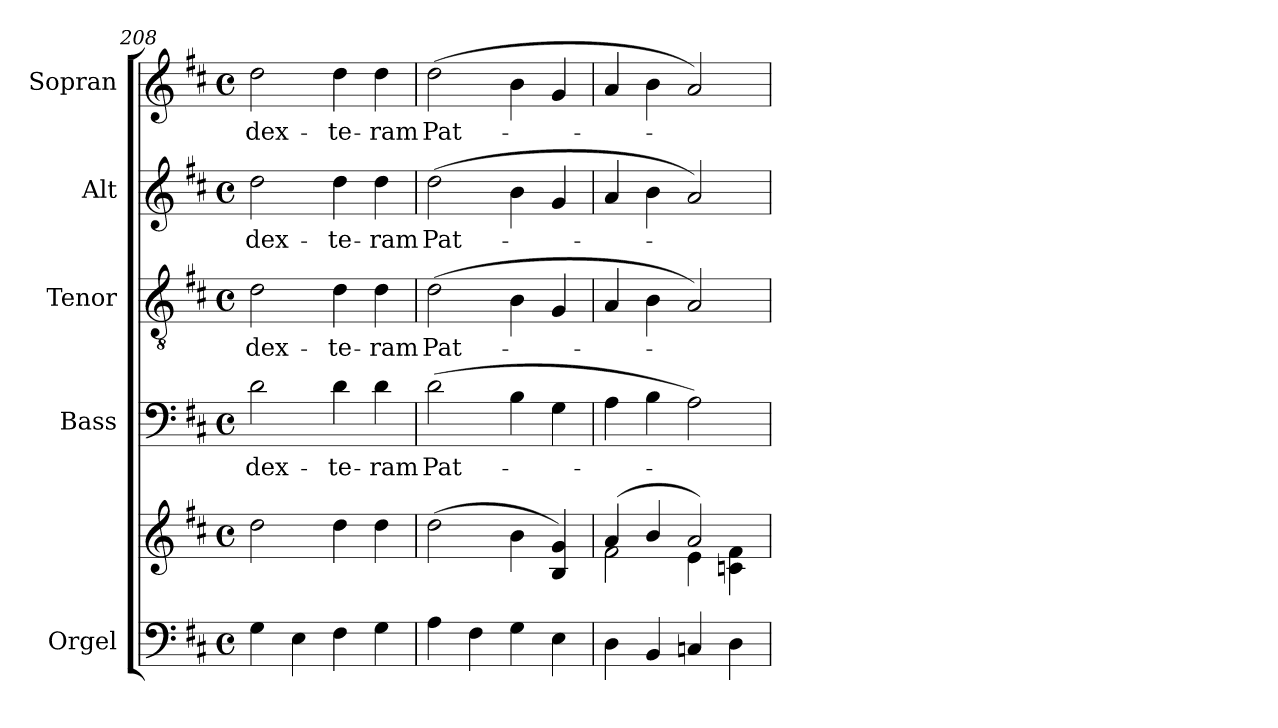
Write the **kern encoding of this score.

**kern	**kern	**kern	**text	**kern	**text	**kern	**text	**kern	**text
*part5	*part5	*part4	*part4	*part3	*part3	*part2	*part2	*part1	*part1
*staff6	*staff5	*staff4	*staff4	*staff3	*staff3	*staff2	*staff2	*staff1	*staff1
*I"Orgel	*	*I"Bass	*	*I"Tenor	*	*I"Alt	*	*I"Sopran	*
*I'Org.	*	*I'B.	*	*I'T.	*	*I'A.	*	*I'S.	*
*clefF4	*clefG2	*clefF4	*	*clefGv2	*	*clefG2	*	*clefG2	*
*k[f#c#]	*k[f#c#]	*k[f#c#]	*	*k[f#c#]	*	*k[f#c#]	*	*k[f#c#]	*
*D:	*D:	*D:	*	*D:	*	*D:	*	*D:	*
*M4/4	*M4/4	*M4/4	*	*M4/4	*	*M4/4	*	*M4/4	*
*met(c)	*met(c)	*met(c)	*	*met(c)	*	*met(c)	*	*met(c)	*
=208	=208	=208	=208	=208	=208	=208	=208	=208	=208
!	!	!	!LO:LY:b	!	!LO:LY:b	!	!LO:LY:b	!	!LO:LY:b
4G\	2dd\	2d\	dex-	2d\	dex-	2dd\	dex-	2dd\	dex-
4E\	.	.	.	.	.	.	.	.	.
!	!	!	!LO:LY:b	!	!LO:LY:b	!	!LO:LY:b	!	!LO:LY:b
4F#\	4dd\	4d\	-te-	4d\	-te-	4dd\	-te-	4dd\	-te-
!	!	!	!LO:LY:b	!	!LO:LY:b	!	!LO:LY:b	!	!LO:LY:b
4G\	4dd\	4d\	-ram	4d\	-ram	4dd\	-ram	4dd\	-ram
=209	=209	=209	=209	=209	=209	=209	=209	=209	=209
!	!	!	!LO:LY:b	!	!LO:LY:b	!	!LO:LY:b	!	!LO:LY:b
4A\	(>2dd\	(>2d\	Pat-	(>2d\	Pat-	(>2dd\	Pat-	(>2dd\	Pat-
4F#\	.	.	.	.	.	.	.	.	.
4G\	4b\	4B\	.	4B\	.	4b\	.	4b\	.
4E\	4B/ 4g/)	4G\	.	4G/	.	4g/	.	4g/	.
=210	=210	=210	=210	=210	=210	=210	=210	=210	=210
*	*^	*	*	*	*	*	*	*	*
4D\	(4a/	2f#\	4A\	.	4A/	.	4a/	.	4a/	.
4BB/	4b/	.	4B\	.	4B\	.	4b\	.	4b\	.
4Cn/	2a/)	4e\	2A\)	.	2A/)	.	2a/)	.	2a/)	.
4D\	.	4cn\ 4f#\	.	.	.	.	.	.	.	.
*	*v	*v	*	*	*	*	*	*	*	*
=	=	=	=	=	=	=	=	=	=
*-	*-	*-	*-	*-	*-	*-	*-	*-	*-
